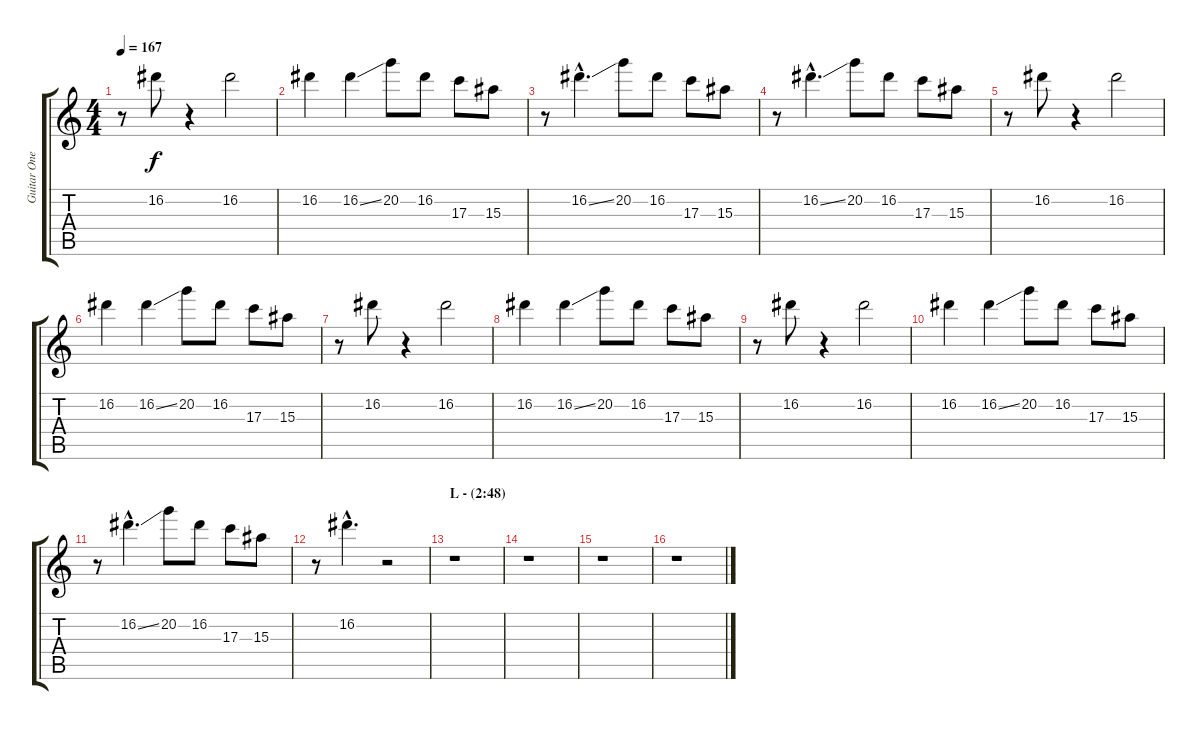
\track ("Guitar One" "Guitar One") {instrument electricguitarclean}
\staff {score tabs}
\tuning (E4 B3 G3 D3 A2 E2) {hide}
\ts (4 4)
\tempo 167
\clef g2
\ks c
r.8{dy f} 16.2.8 r.4 16.2.2 |
16.2.4 16.2{ss}.4 20.2.8 16.2.8 17.3.8 15.3.8 |
r.8 16.2{ss hac}.4{d} 20.2.8 16.2.8 17.3.8 15.3.8 |
r.8 16.2{ss hac}.4{d} 20.2.8 16.2.8 17.3.8 15.3.8 |
r.8 16.2.8 r.4 16.2.2 |
16.2.4 16.2{ss}.4 20.2.8 16.2.8 17.3.8 15.3.8 |
r.8 16.2.8 r.4 16.2.2 |
16.2.4 16.2{ss}.4 20.2.8 16.2.8 17.3.8 15.3.8 |
r.8 16.2.8 r.4 16.2.2 |
16.2.4 16.2{ss}.4 20.2.8 16.2.8 17.3.8 15.3.8 |
r.8 16.2{ss hac}.4{d} 20.2.8 16.2.8 17.3.8 15.3.8 |
r.8 16.2{hac}.4{d} r.2 |
\section ("" "L - (2:48)")
r.1 |
r.1 |
r.1 |
r.1
